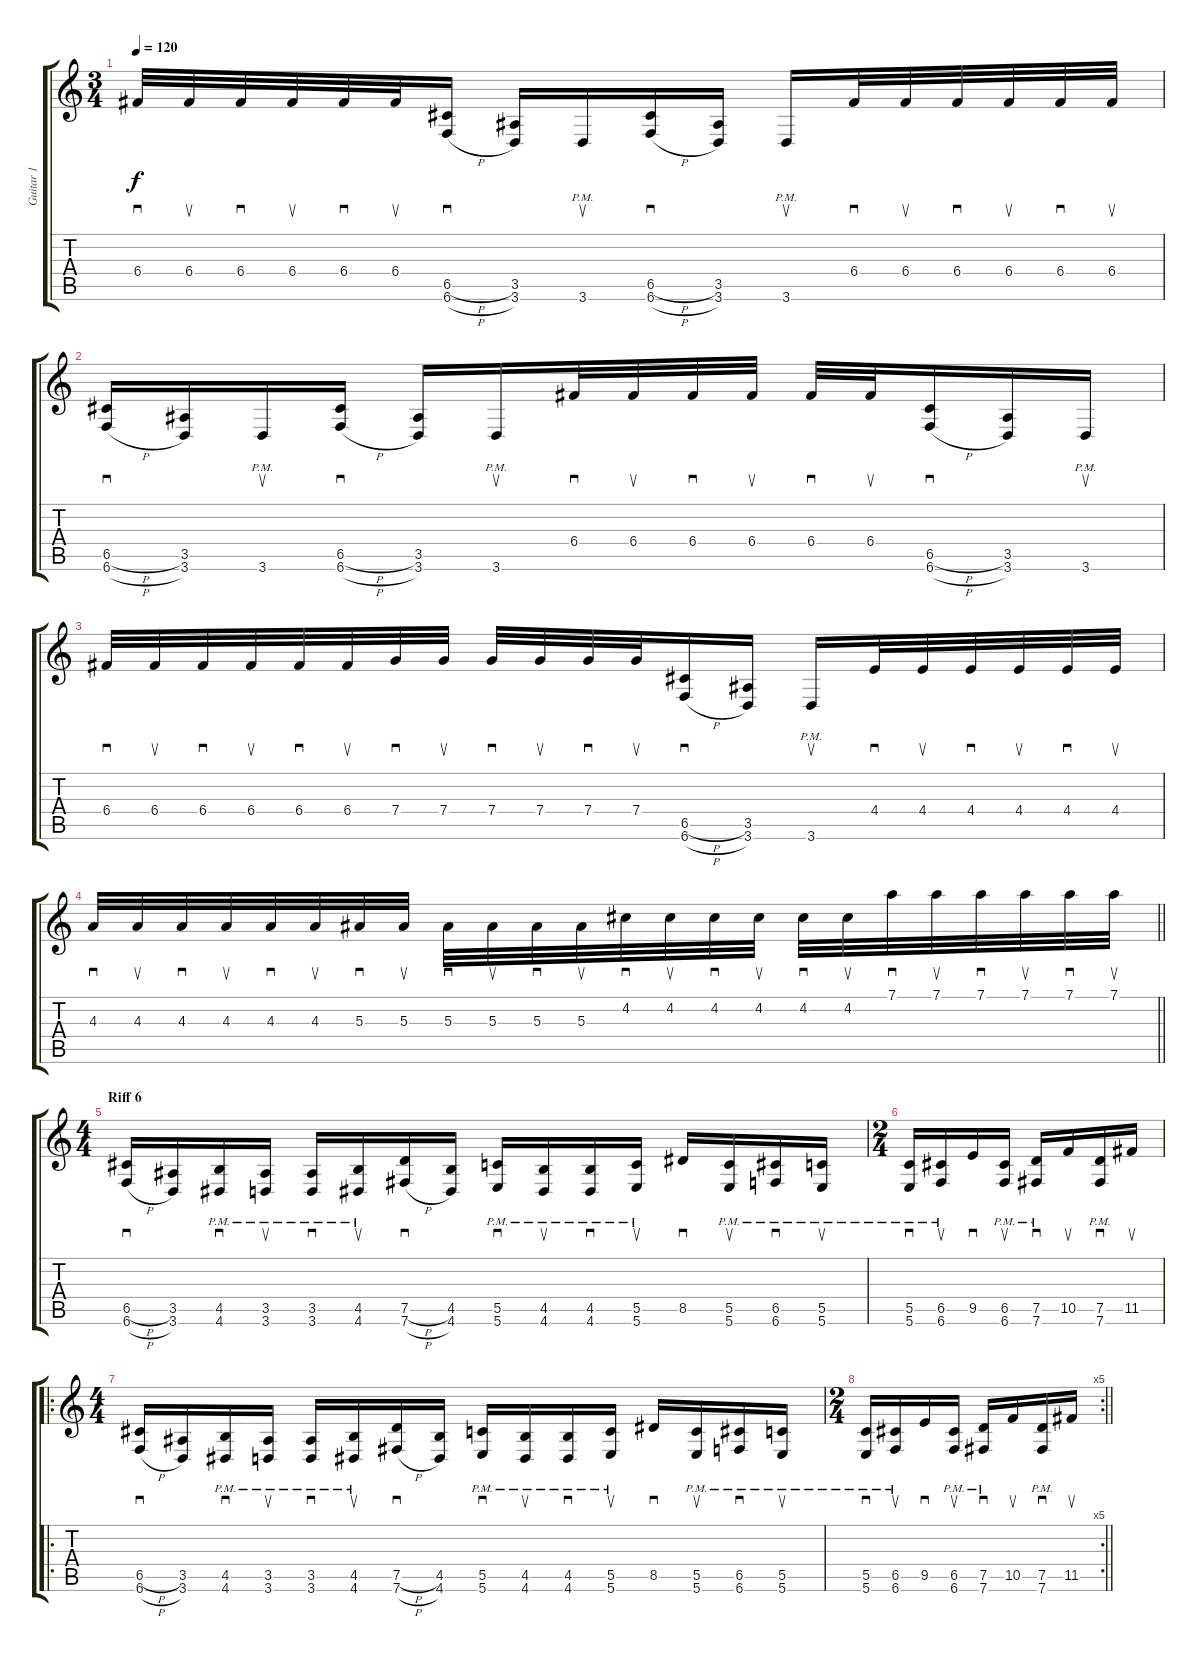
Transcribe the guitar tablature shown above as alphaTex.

\track ("Guitar 1" "Guitar 1") {instrument distortionguitar}
\staff {score tabs}
\tuning (D4 A3 F3 C3 G2 B1) {hide}
\ts (3 4)
\tempo 120
\clef g2
\ks c
6.4.32{sd dy f} 6.4.32{su} 6.4.32{sd} 6.4.32{su} 6.4.32{sd} 6.4.32{su} (6.5{h} 6.6{h}).16{sd} (3.5 3.6).16 3.6{pm}.16{su} (6.5{h} 6.6{h}).16{sd} (3.5 3.6).16 3.6{pm}.16{su} 6.4.32{sd} 6.4.32{su} 6.4.32{sd} 6.4.32{su} 6.4.32{sd} 6.4.32{su} |
(6.5{h} 6.6{h}).16{sd} (3.5 3.6).16 3.6{pm}.16{su} (6.5{h} 6.6{h}).16{sd} (3.5 3.6).16 3.6{pm}.16{su} 6.4.32{sd} 6.4.32{su} 6.4.32{sd} 6.4.32{su} 6.4.32{sd} 6.4.32{su} (6.5{h} 6.6{h}).16{sd} (3.5 3.6).16 3.6{pm}.16{su} |
6.4.32{sd} 6.4.32{su} 6.4.32{sd} 6.4.32{su} 6.4.32{sd} 6.4.32{su} 7.4.32{sd} 7.4.32{su} 7.4.32{sd} 7.4.32{su} 7.4.32{sd} 7.4.32{su} (6.5{h} 6.6{h}).16{sd} (3.5 3.6).16 3.6{pm}.16{su} 4.4.32{sd} 4.4.32{su} 4.4.32{sd} 4.4.32{su} 4.4.32{sd} 4.4.32{su} |
\barLineRight lightlight
4.3.32{sd} 4.3.32{su} 4.3.32{sd} 4.3.32{su} 4.3.32{sd} 4.3.32{su} 5.3.32{sd} 5.3.32{su} 5.3.32{sd} 5.3.32{su} 5.3.32{sd} 5.3.32{su} 4.2.32{sd} 4.2.32{su} 4.2.32{sd} 4.2.32{su} 4.2.32{sd} 4.2.32{su} 7.1.32{sd} 7.1.32{su} 7.1.32{sd} 7.1.32{su} 7.1.32{sd} 7.1.32{su} |
\ts (4 4)
\section ("" "Riff 6")
(6.5{h} 6.6{h}).16{sd} (3.5 3.6).16 (4.5{pm} 4.6{pm}).16{sd} (3.5{pm} 3.6{pm}).16{su} (3.5{pm} 3.6{pm}).16{sd} (4.5{pm} 4.6{pm}).16{su} (7.5{h} 7.6{h}).16{sd} (4.5 4.6).16 (5.5{pm} 5.6{pm}).16{sd} (4.5{pm} 4.6{pm}).16{su} (4.5{pm} 4.6{pm}).16{sd} (5.5{pm} 5.6{pm}).16{su} 8.5.16{sd} (5.5{pm} 5.6{pm}).16{su} (6.5{pm} 6.6{pm}).16{sd} (5.5{pm} 5.6{pm}).16{su} |
\ts (2 4)
(5.5{pm} 5.6{pm}).16{sd} (6.5{pm} 6.6{pm}).16{su} 9.5.16{sd} (6.5{pm} 6.6{pm}).16{su} (7.5{pm} 7.6{pm}).16{sd} 10.5.16{su} (7.5{pm} 7.6{pm}).16{sd} 11.5.16{su} |
\ro
\ts (4 4)
(6.5{h} 6.6{h}).16{sd} (3.5 3.6).16 (4.5{pm} 4.6{pm}).16{sd} (3.5{pm} 3.6{pm}).16{su} (3.5{pm} 3.6{pm}).16{sd} (4.5{pm} 4.6{pm}).16{su} (7.5{h} 7.6{h}).16{sd} (4.5 4.6).16 (5.5{pm} 5.6{pm}).16{sd} (4.5{pm} 4.6{pm}).16{su} (4.5{pm} 4.6{pm}).16{sd} (5.5{pm} 5.6{pm}).16{su} 8.5.16{sd} (5.5{pm} 5.6{pm}).16{su} (6.5{pm} 6.6{pm}).16{sd} (5.5{pm} 5.6{pm}).16{su} |
\rc 5
\ts (2 4)
\barLineRight lightlight
(5.5{pm} 5.6{pm}).16{sd} (6.5{pm} 6.6{pm}).16{su} 9.5.16{sd} (6.5{pm} 6.6{pm}).16{su} (7.5{pm} 7.6{pm}).16{sd} 10.5.16{su} (7.5{pm} 7.6{pm}).16{sd} 11.5.16{su}
